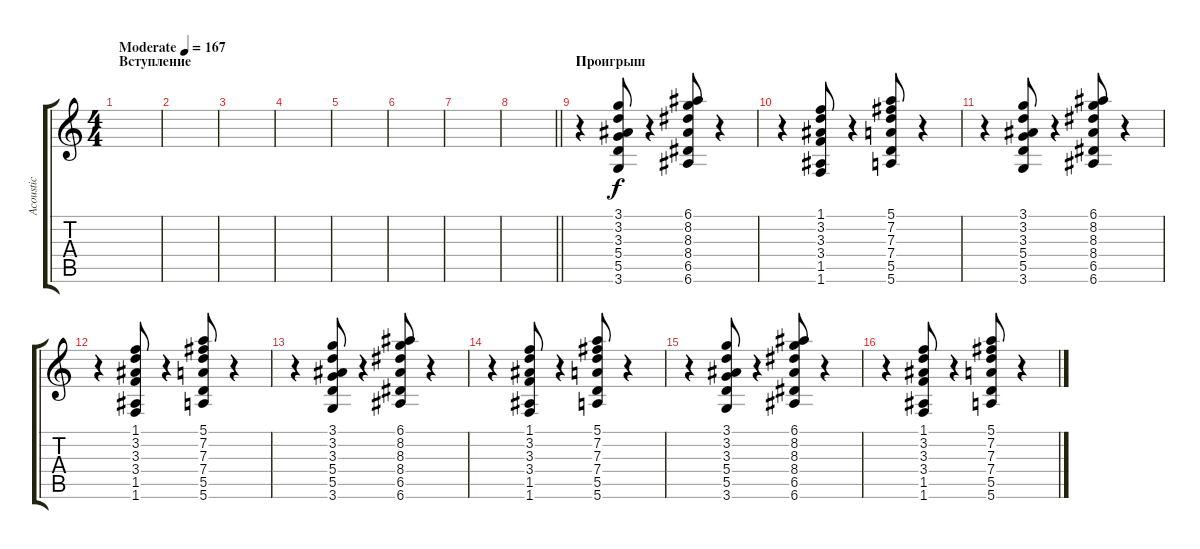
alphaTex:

\track ("Acoustic" "Acoustic") {instrument acousticguitarsteel}
\staff {score tabs}
\tuning (E4 B3 G3 D3 A2 E2) {hide}
\ts (4 4)
\section ("" "Вступление")
\tempo (167 "Moderate")
\clef g2
\ks c
|
|
|
|
|
|
|
\barLineRight lightlight
|
\section ("" "Проигрыш")
r.4 (3.1 3.2 3.3 5.4 5.5 3.6).8 r.4 (6.1 8.2 8.3 8.4 6.5 6.6).8 r.4 |
r.4 (1.1 3.2 3.3 3.4 1.5 1.6).8 r.4 (5.1 7.2 7.3 7.4 5.5 5.6).8 r.4 |
r.4 (3.1 3.2 3.3 5.4 5.5 3.6).8 r.4 (6.1 8.2 8.3 8.4 6.5 6.6).8 r.4 |
r.4 (1.1 3.2 3.3 3.4 1.5 1.6).8 r.4 (5.1 7.2 7.3 7.4 5.5 5.6).8 r.4 |
r.4 (3.1 3.2 3.3 5.4 5.5 3.6).8 r.4 (6.1 8.2 8.3 8.4 6.5 6.6).8 r.4 |
r.4 (1.1 3.2 3.3 3.4 1.5 1.6).8 r.4 (5.1 7.2 7.3 7.4 5.5 5.6).8 r.4 |
r.4 (3.1 3.2 3.3 5.4 5.5 3.6).8 r.4 (6.1 8.2 8.3 8.4 6.5 6.6).8 r.4 |
r.4 (1.1 3.2 3.3 3.4 1.5 1.6).8 r.4 (5.1 7.2 7.3 7.4 5.5 5.6).8 r.4
